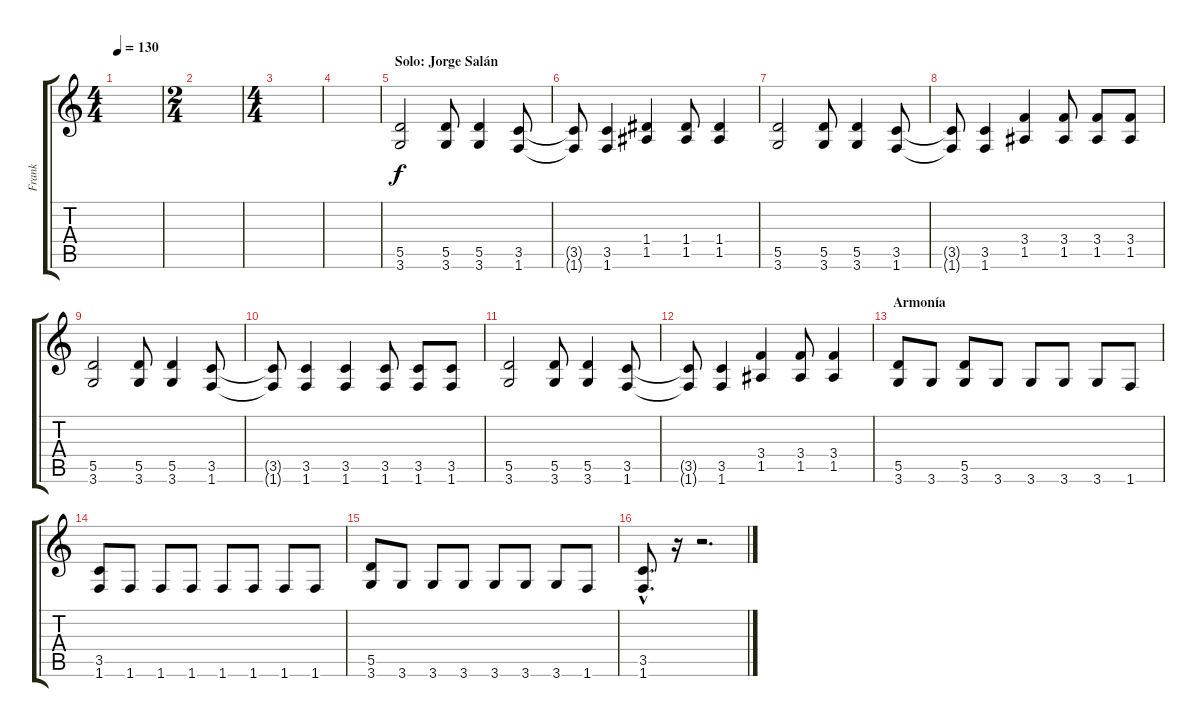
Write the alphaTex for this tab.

\track ("Frank" "Frank") {instrument distortionguitar}
\staff {score tabs}
\tuning (E4 B3 G3 D3 A2 E2) {hide}
\ts (4 4)
\tempo 130
\clef g2
\ks c
|
\ts (2 4)
|
\ts (4 4)
|
|
\section ("" "Solo: Jorge Salán")
(5.5 3.6).2{volume 13 instrument distortionguitar} (5.5 3.6).8 (5.5 3.6).4 (3.5 1.6).8 |
(3.5{t} 1.6{t}).8 (3.5 1.6).4 (1.4 1.5).4 (1.4 1.5).8 (1.4 1.5).4 |
(5.5 3.6).2 (5.5 3.6).8 (5.5 3.6).4 (3.5 1.6).8 |
(3.5{t} 1.6{t}).8 (3.5 1.6).4 (3.4 1.5).4 (3.4 1.5).8 (3.4 1.5).8 (3.4 1.5).8 |
(5.5 3.6).2 (5.5 3.6).8 (5.5 3.6).4 (3.5 1.6).8 |
(3.5{t} 1.6{t}).8 (3.5 1.6).4 (3.5 1.6).4 (3.5 1.6).8 (3.5 1.6).8 (3.5 1.6).8 |
(5.5 3.6).2 (5.5 3.6).8 (5.5 3.6).4 (3.5 1.6).8 |
(3.5{t} 1.6{t}).8 (3.5 1.6).4 (3.4 1.5).4 (3.4 1.5).8 (3.4 1.5).4 |
\section ("" "Armonía")
(5.5 3.6).8{volume 15} 3.6.8 (5.5 3.6).8 3.6.8 3.6.8 3.6.8 3.6.8 1.6.8 |
(3.5 1.6).8 1.6.8 1.6.8 1.6.8 1.6.8 1.6.8 1.6.8 1.6.8 |
(5.5 3.6).8 3.6.8 3.6.8 3.6.8 3.6.8 3.6.8 3.6.8 1.6.8 |
(3.5{hac} 1.6{hac}).8{d} r.16 r.2{d}
